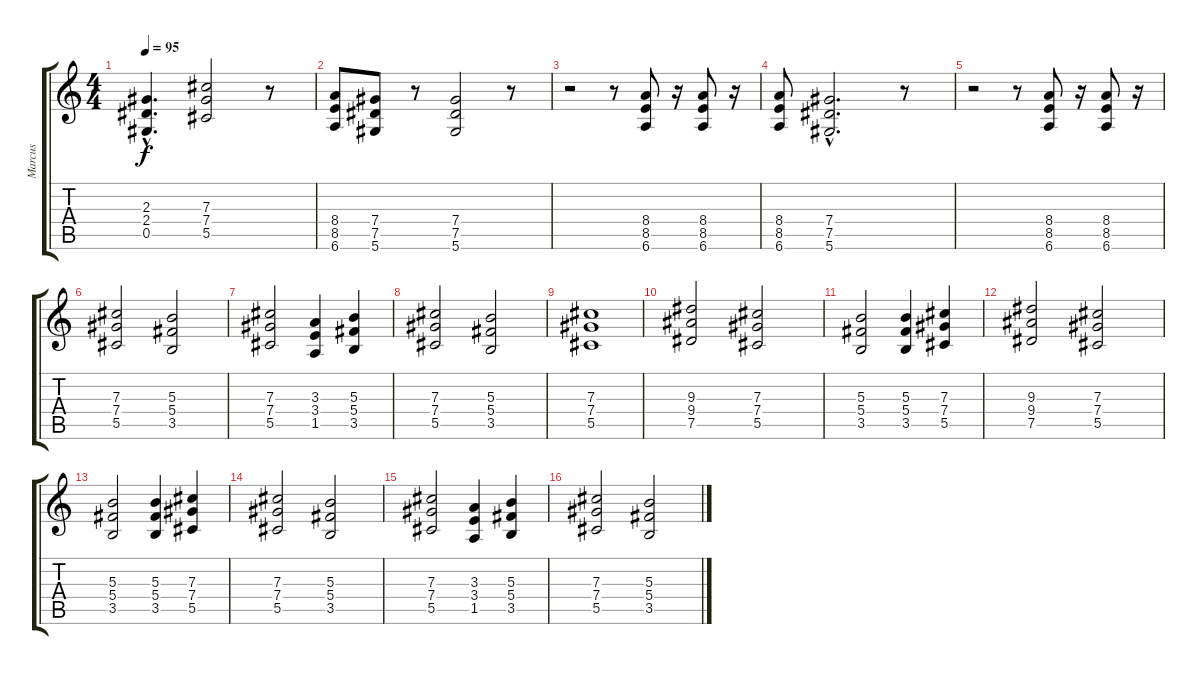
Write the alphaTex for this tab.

\track ("Marcus" "Marcus") {instrument distortionguitar}
\staff {score tabs}
\tuning (Eb4 Bb3 Gb3 Db3 Ab2 Eb2) {hide}
\ts (4 4)
\tempo 95
\clef g2
\ks c
(2.3{hac} 2.4{hac} 0.5{hac}).4{d dy f} (7.3 7.4 5.5).2 r.8 |
(8.4 8.5 6.6).8{volume 13 instrument distortionguitar} (7.4 7.5 5.6).8 r.8 (7.4 7.5 5.6).2 r.8 |
r.2 r.8 (8.4 8.5 6.6).8 r.16 (8.4 8.5 6.6).8 r.16 |
(8.4 8.5 6.6).8 (7.4{hac} 7.5{hac} 5.6{hac}).2{d} r.8 |
r.2 r.8 (8.4 8.5 6.6).8 r.16 (8.4 8.5 6.6).8 r.16 |
(7.3 7.4 5.5).2 (5.3 5.4 3.5).2 |
(7.3 7.4 5.5).2 (3.3 3.4 1.5).4 (5.3 5.4 3.5).4 |
(7.3 7.4 5.5).2 (5.3 5.4 3.5).2 |
(7.3 7.4 5.5).1 |
(9.3 9.4 7.5).2 (7.3 7.4 5.5).2 |
(5.3 5.4 3.5).2 (5.3 5.4 3.5).4 (7.3 7.4 5.5).4 |
(9.3 9.4 7.5).2 (7.3 7.4 5.5).2 |
(5.3 5.4 3.5).2 (5.3 5.4 3.5).4 (7.3 7.4 5.5).4 |
(7.3 7.4 5.5).2 (5.3 5.4 3.5).2 |
(7.3 7.4 5.5).2 (3.3 3.4 1.5).4 (5.3 5.4 3.5).4 |
(7.3 7.4 5.5).2 (5.3 5.4 3.5).2
